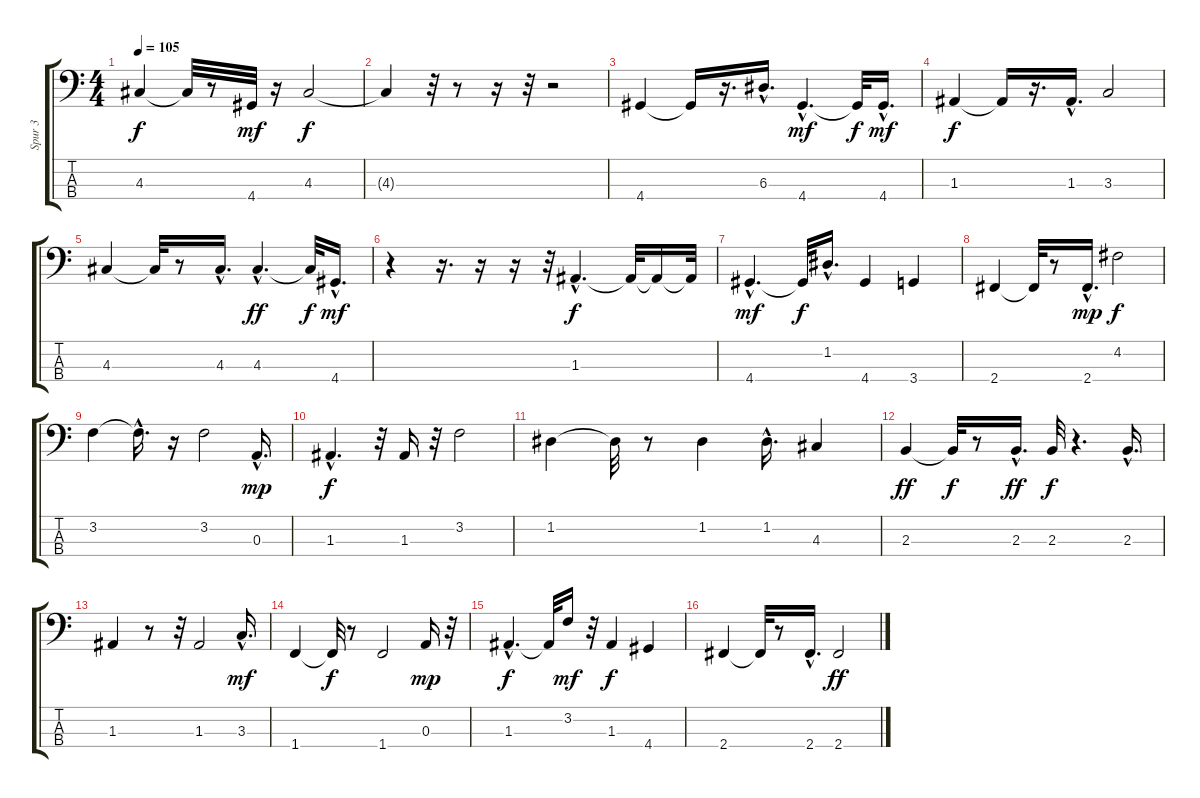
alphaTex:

\track ("Spur 3" "Spur 3") {instrument electricbassfinger}
\staff {score tabs}
\tuning (G2 D2 A1 E1) {hide}
\ts (4 4)
\tempo 105
\clef f4
\ks c
4.3.4{dy f} 4.3{t}.32 r.8 4.4.32{dy mf} r.16 4.3.2{dy f} |
4.3{t}.4 r.32 r.8 r.16 r.32 r.2 |
4.4.4 4.4{t}.16 r.16{d} 6.3{hac}.16{d} 4.4{hac}.4{d dy mf} 4.4{t}.32{dy f} 4.4{hac}.16{d dy mf} |
1.3.4{dy f} 1.3{t}.16 r.16{d} 1.3{hac}.16{d} 3.3.2 |
4.3.4 4.3{t}.32 r.8 4.3{hac}.16{d} 4.3{hac}.4{d dy ff} 4.3{t}.32{dy f} 4.4{hac}.16{d dy mf} |
r.4 r.16{d} r.16 r.16 r.32 1.3{hac}.4{d dy f} 1.3{t}.32 1.3{t}.16 1.3{t}.32 |
4.4{hac}.4{d dy mf} 4.4{t}.32{dy f} 1.2{hac}.16{d} 4.4.4 3.4.4 |
2.4.4 2.4{t}.32 r.8 2.4{hac}.16{d dy mp} 4.2.2{dy f} |
3.2.4 3.2{hac t}.16{d} r.16 3.2.2 0.3{hac}.16{d dy mp} |
1.3{hac}.4{d dy f} r.32 1.3.16 r.32 3.2.2 |
1.2.4 1.2{t}.32 r.8 1.2.4 1.2{hac}.16{d} 4.3.4 |
2.3.4{dy ff} 2.3{t}.32{dy f} r.8 2.3{hac}.16{d dy ff} 2.3.32{dy f} r.4{d} 2.3{hac}.16{d} |
1.3.4 r.8 r.32 1.3.2 3.3{hac}.16{d dy mf} |
1.4.4 1.4{t}.32{dy f} r.8 1.4.2 0.3.16{dy mp} r.32 |
1.3{hac}.4{d dy f} 1.3{t}.32 3.2.16{dy mf} r.32 1.3.4{dy f} 4.4.4 |
2.4.4 2.4{t}.32 r.8 2.4{hac}.16{d} 2.4.2{dy ff}
